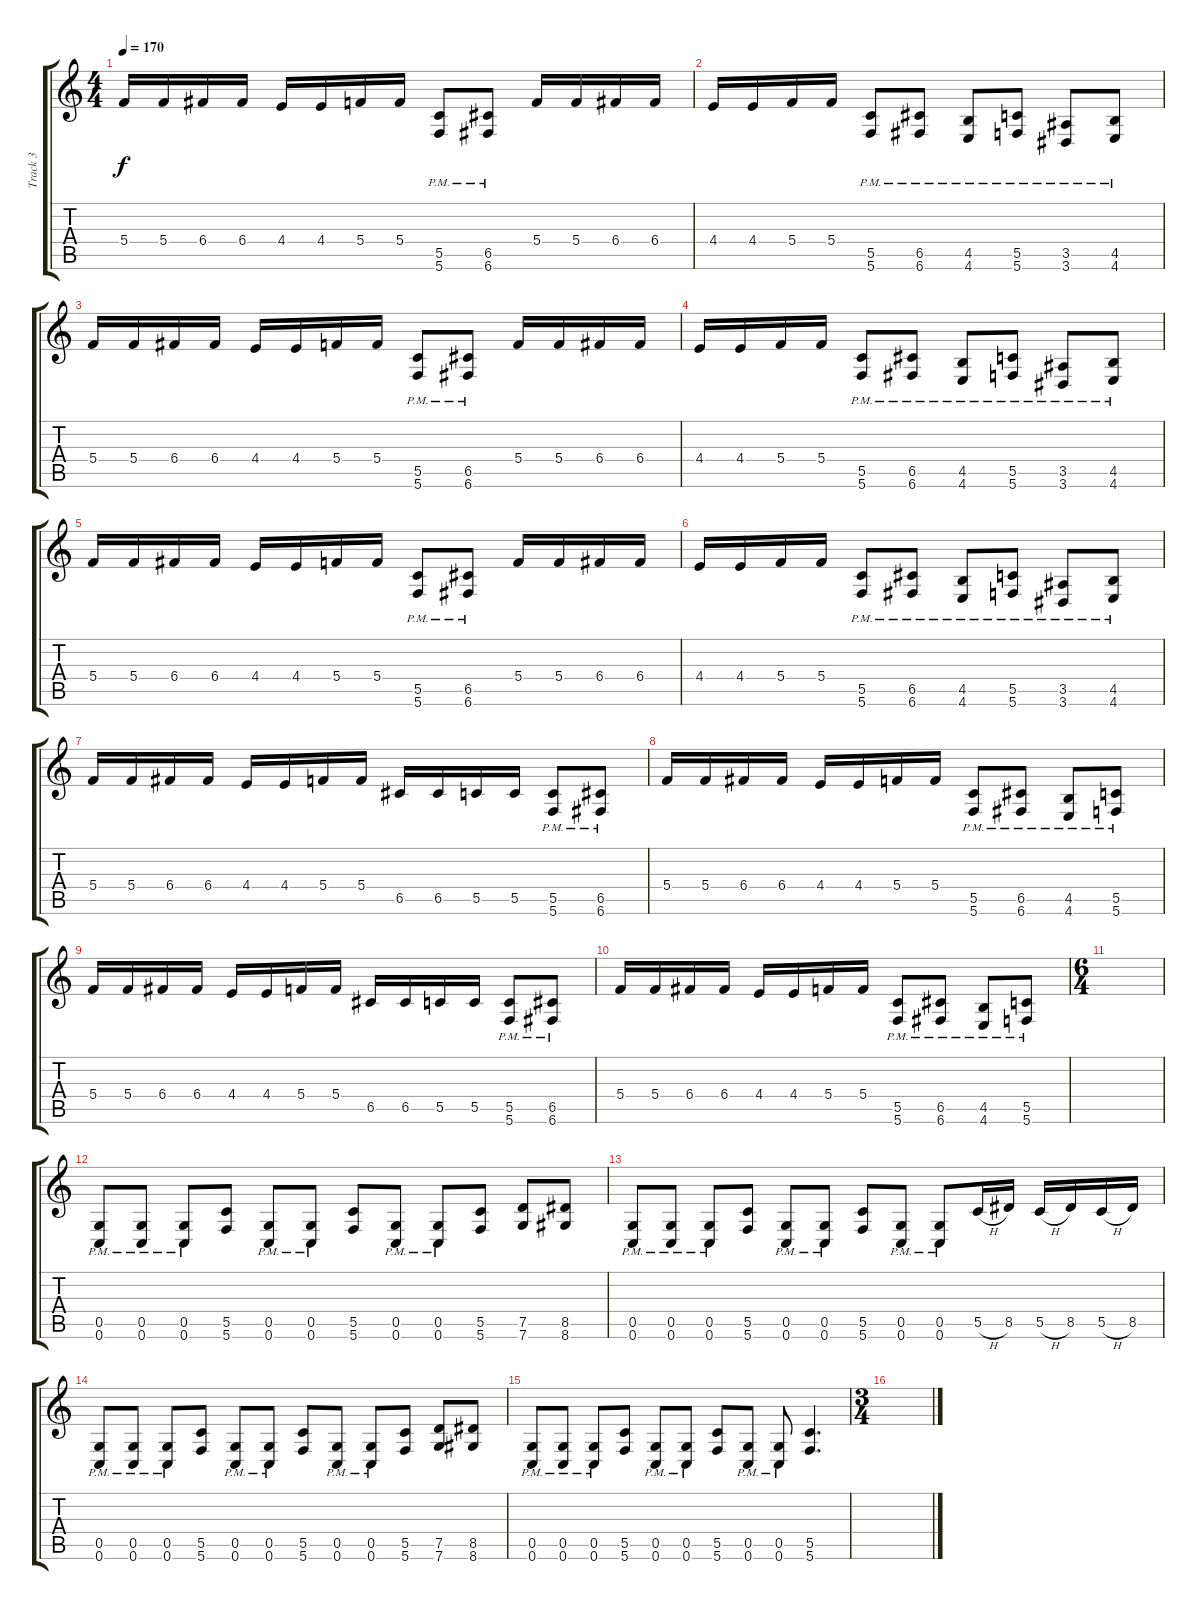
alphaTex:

\track ("Track 3" "Track 3") {instrument distortionguitar}
\staff {score tabs}
\tuning (D4 A3 F3 C3 G2 C2) {hide}
\ts (4 4)
\tempo 170
\clef g2
\ks c
5.4.16{dy f} 5.4.16 6.4.16 6.4.16 4.4.16 4.4.16 5.4.16 5.4.16 (5.5{pm} 5.6{pm}).8 (6.5{pm} 6.6{pm}).8 5.4.16 5.4.16 6.4.16 6.4.16 |
4.4.16 4.4.16 5.4.16 5.4.16 (5.5{pm} 5.6{pm}).8 (6.5{pm} 6.6{pm}).8 (4.5{pm} 4.6{pm}).8 (5.5{pm} 5.6{pm}).8 (3.5{pm} 3.6{pm}).8 (4.5{pm} 4.6{pm}).8 |
5.4.16 5.4.16 6.4.16 6.4.16 4.4.16 4.4.16 5.4.16 5.4.16 (5.5{pm} 5.6{pm}).8 (6.5{pm} 6.6{pm}).8 5.4.16 5.4.16 6.4.16 6.4.16 |
4.4.16 4.4.16 5.4.16 5.4.16 (5.5{pm} 5.6{pm}).8 (6.5{pm} 6.6{pm}).8 (4.5{pm} 4.6{pm}).8 (5.5{pm} 5.6{pm}).8 (3.5{pm} 3.6{pm}).8 (4.5{pm} 4.6{pm}).8 |
5.4.16 5.4.16 6.4.16 6.4.16 4.4.16 4.4.16 5.4.16 5.4.16 (5.5{pm} 5.6{pm}).8 (6.5{pm} 6.6{pm}).8 5.4.16 5.4.16 6.4.16 6.4.16 |
4.4.16 4.4.16 5.4.16 5.4.16 (5.5{pm} 5.6{pm}).8 (6.5{pm} 6.6{pm}).8 (4.5{pm} 4.6{pm}).8 (5.5{pm} 5.6{pm}).8 (3.5{pm} 3.6{pm}).8 (4.5{pm} 4.6{pm}).8 |
5.4.16 5.4.16 6.4.16 6.4.16 4.4.16 4.4.16 5.4.16 5.4.16 6.5.16 6.5.16 5.5.16 5.5.16 (5.5{pm} 5.6{pm}).8 (6.5{pm} 6.6{pm}).8 |
5.4.16 5.4.16 6.4.16 6.4.16 4.4.16 4.4.16 5.4.16 5.4.16 (5.5{pm} 5.6{pm}).8 (6.5{pm} 6.6{pm}).8 (4.5{pm} 4.6{pm}).8 (5.5{pm} 5.6{pm}).8 |
5.4.16 5.4.16 6.4.16 6.4.16 4.4.16 4.4.16 5.4.16 5.4.16 6.5.16 6.5.16 5.5.16 5.5.16 (5.5{pm} 5.6{pm}).8 (6.5{pm} 6.6{pm}).8 |
5.4.16 5.4.16 6.4.16 6.4.16 4.4.16 4.4.16 5.4.16 5.4.16 (5.5{pm} 5.6{pm}).8 (6.5{pm} 6.6{pm}).8 (4.5{pm} 4.6{pm}).8 (5.5{pm} 5.6{pm}).8 |
\ts (6 4)
|
(0.5{pm} 0.6{pm}).8 (0.5{pm} 0.6{pm}).8 (0.5{pm} 0.6{pm}).8 (5.5 5.6).8 (0.5{pm} 0.6{pm}).8 (0.5{pm} 0.6{pm}).8 (5.5 5.6).8 (0.5{pm} 0.6{pm}).8 (0.5{pm} 0.6{pm}).8 (5.5 5.6).8 (7.5 7.6).8 (8.5 8.6).8 |
(0.5{pm} 0.6{pm}).8 (0.5{pm} 0.6{pm}).8 (0.5{pm} 0.6{pm}).8 (5.5 5.6).8 (0.5{pm} 0.6{pm}).8 (0.5{pm} 0.6{pm}).8 (5.5 5.6).8 (0.5{pm} 0.6{pm}).8 (0.5{pm} 0.6{pm}).8 5.5{h}.16 8.5.16 5.5{h}.16 8.5.16 5.5{h}.16 8.5.16 |
(0.5{pm} 0.6{pm}).8 (0.5{pm} 0.6{pm}).8 (0.5{pm} 0.6{pm}).8 (5.5 5.6).8 (0.5{pm} 0.6{pm}).8 (0.5{pm} 0.6{pm}).8 (5.5 5.6).8 (0.5{pm} 0.6{pm}).8 (0.5{pm} 0.6{pm}).8 (5.5 5.6).8 (7.5 7.6).8 (8.5 8.6).8 |
(0.5{pm} 0.6{pm}).8 (0.5{pm} 0.6{pm}).8 (0.5{pm} 0.6{pm}).8 (5.5 5.6).8 (0.5{pm} 0.6{pm}).8 (0.5{pm} 0.6{pm}).8 (5.5 5.6).8 (0.5{pm} 0.6{pm}).8 (0.5{pm} 0.6{pm}).8 (5.5 5.6).4{d} |
\ts (3 4)
